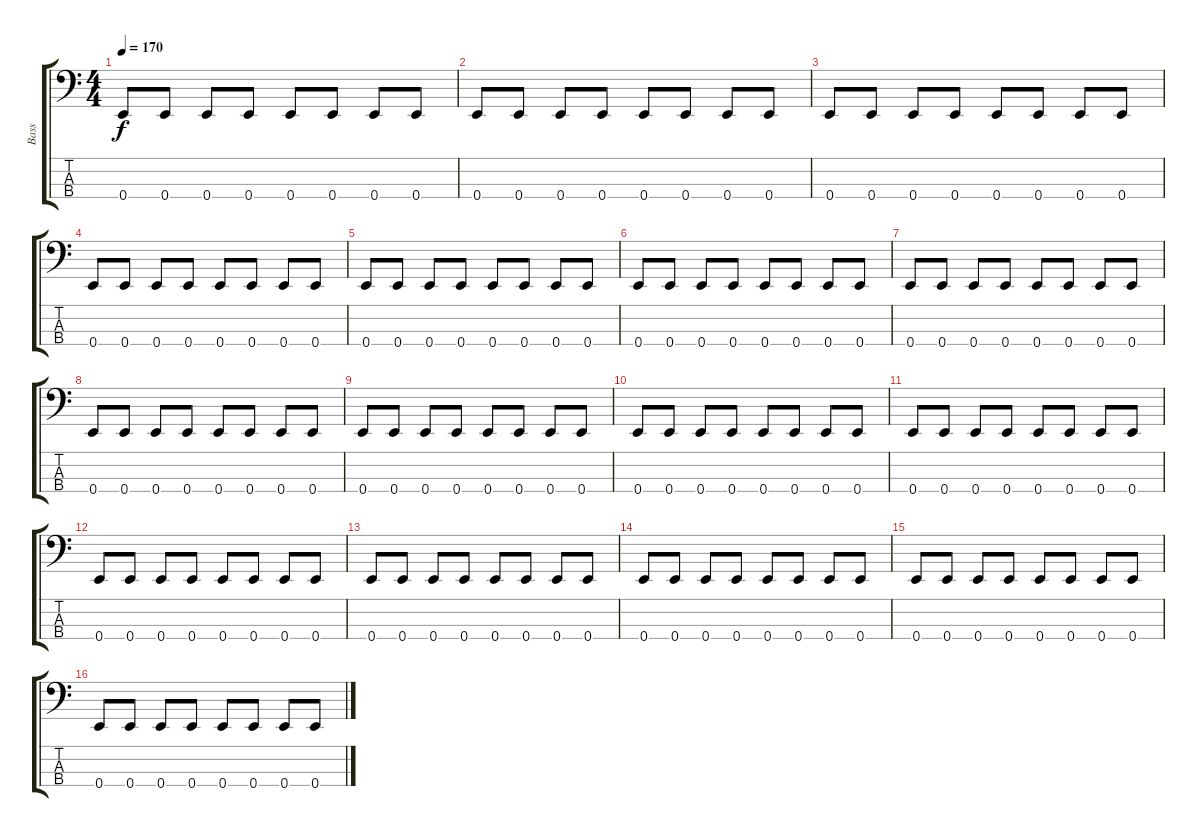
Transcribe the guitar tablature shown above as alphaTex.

\track ("Bass" "Bass") {instrument electricbassfinger}
\staff {score tabs}
\tuning (G2 D2 A1 E1) {hide}
\ts (4 4)
\tempo 170
\clef f4
\ks c
0.4.8{dy f} 0.4.8 0.4.8 0.4.8 0.4.8 0.4.8 0.4.8 0.4.8 |
0.4.8 0.4.8 0.4.8 0.4.8 0.4.8 0.4.8 0.4.8 0.4.8 |
0.4.8 0.4.8 0.4.8 0.4.8 0.4.8 0.4.8 0.4.8 0.4.8 |
0.4.8 0.4.8 0.4.8 0.4.8 0.4.8 0.4.8 0.4.8 0.4.8 |
0.4.8 0.4.8 0.4.8 0.4.8 0.4.8 0.4.8 0.4.8 0.4.8 |
0.4.8 0.4.8 0.4.8 0.4.8 0.4.8 0.4.8 0.4.8 0.4.8 |
0.4.8 0.4.8 0.4.8 0.4.8 0.4.8 0.4.8 0.4.8 0.4.8 |
0.4.8 0.4.8 0.4.8 0.4.8 0.4.8 0.4.8 0.4.8 0.4.8 |
0.4.8 0.4.8 0.4.8 0.4.8 0.4.8 0.4.8 0.4.8 0.4.8 |
0.4.8 0.4.8 0.4.8 0.4.8 0.4.8 0.4.8 0.4.8 0.4.8 |
0.4.8 0.4.8 0.4.8 0.4.8 0.4.8 0.4.8 0.4.8 0.4.8 |
0.4.8 0.4.8 0.4.8 0.4.8 0.4.8 0.4.8 0.4.8 0.4.8 |
0.4.8 0.4.8 0.4.8 0.4.8 0.4.8 0.4.8 0.4.8 0.4.8 |
0.4.8 0.4.8 0.4.8 0.4.8 0.4.8 0.4.8 0.4.8 0.4.8 |
0.4.8 0.4.8 0.4.8 0.4.8 0.4.8 0.4.8 0.4.8 0.4.8 |
0.4.8 0.4.8 0.4.8 0.4.8 0.4.8 0.4.8 0.4.8 0.4.8
